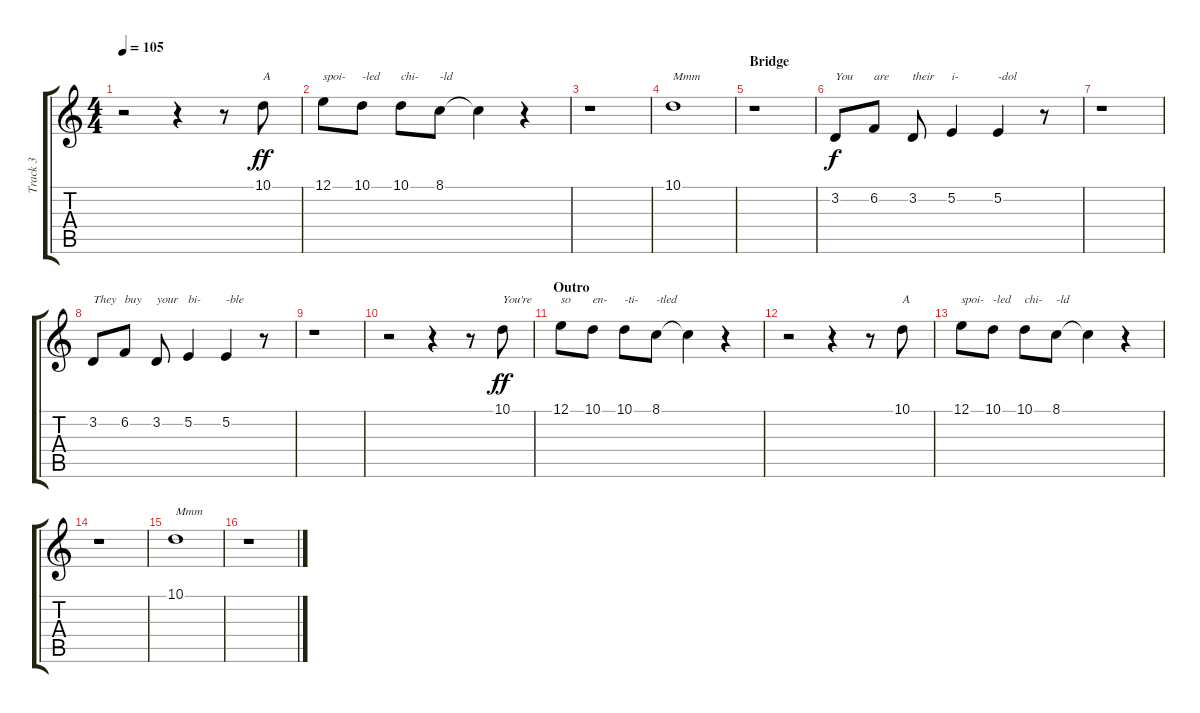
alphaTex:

\track ("Track 3" "Track 3") {instrument steeldrums}
\staff {score tabs}
\tuning (E4 B3 G3 D3 A2 E2) {hide}
\ts (4 4)
\tempo 105
\clef g2
\ks c
r.2{dy ff} r.4 r.8 10.1.8{txt "A"} |
12.1.8{txt "spoi-"} 10.1.8{txt "-led"} 10.1.8{txt "chi-"} 8.1.8{txt "-ld"} 8.1{t}.4 r.4 |
r.1 |
10.1.1{txt "Mmm"} |
\section ("" "Bridge")
r.1 |
3.2.8{txt "You" dy f} 6.2.8{txt "are"} 3.2.8{txt "their"} 5.2.4{txt "i-"} 5.2.4{txt "-dol"} r.8 |
r.1 |
3.2.8{txt "They"} 6.2.8{txt "buy"} 3.2.8{txt "your"} 5.2.4{txt "bi-"} 5.2.4{txt "-ble"} r.8 |
r.1 |
r.2 r.4 r.8 10.1.8{txt "You're" dy ff} |
\section ("" "Outro")
12.1.8{txt "so"} 10.1.8{txt "en-"} 10.1.8{txt "-ti-"} 8.1.8{txt "-tled"} 8.1{t}.4 r.4 |
r.2 r.4 r.8 10.1.8{txt "A"} |
12.1.8{txt "spoi-"} 10.1.8{txt "-led"} 10.1.8{txt "chi-"} 8.1.8{txt "-ld"} 8.1{t}.4 r.4 |
r.1 |
10.1.1{txt "Mmm"} |
r.1
